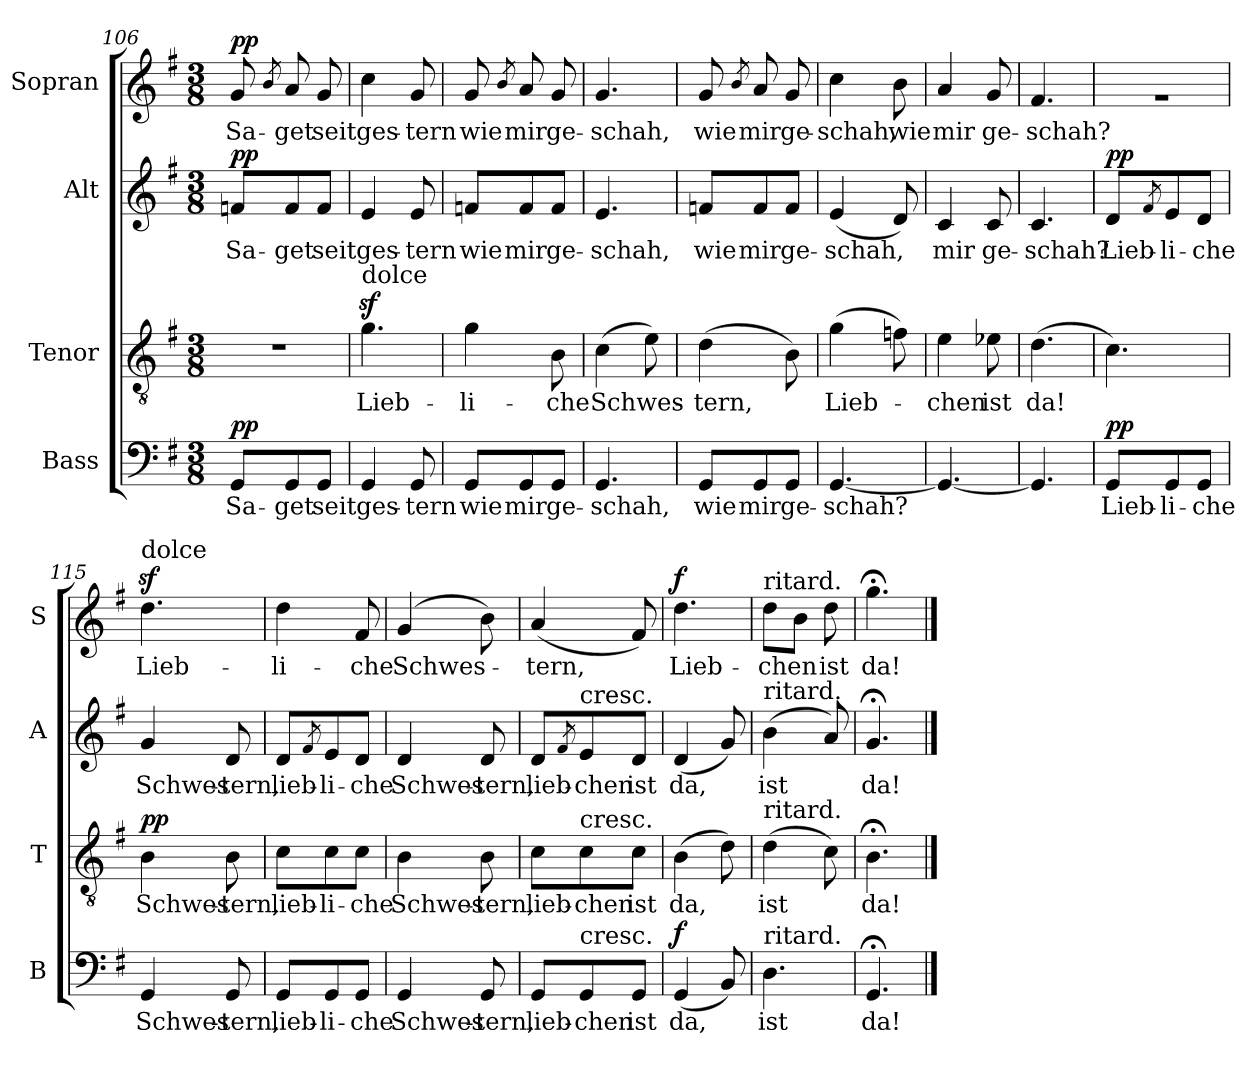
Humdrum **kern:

**kern	**text	**dynam	**kern	**text	**dynam	**kern	**text	**dynam	**kern	**text	**dynam
*part4	*part4	*part4	*part3	*part3	*part3	*part2	*part2	*part2	*part1	*part1	*part1
*staff4	*staff4	*staff4	*staff3	*staff3	*staff3	*staff2	*staff2	*staff2	*staff1	*staff1	*staff1
*I"Bass	*	*	*I"Tenor	*	*	*I"Alt	*	*	*I"Sopran	*	*
*I'B	*	*	*I'T	*	*	*I'A	*	*	*I'S	*	*
*clefF4	*	*	*clefGv2	*	*	*clefG2	*	*	*clefG2	*	*
*k[f#]	*	*	*k[f#]	*	*	*k[f#]	*	*	*k[f#]	*	*
*G:	*	*	*G:	*	*	*G:	*	*	*G:	*	*
*M3/8	*	*	*M3/8	*	*	*M3/8	*	*	*M3/8	*	*
=106	=106	=106	=106	=106	=106	=106	=106	=106	=106	=106	=106
!	!	!LO:DY:a	!	!	!	!	!	!LO:DY:a	!	!	!LO:DY:a
8GG/L	Sa-	pp	4.r	.	.	8fn/L	Sa-	pp	8g	Sa-	pp
.	.	.	.	.	.	.	.	.	8qb/	.	.
8GG/	-get	.	.	.	.	8f/	-get	.	8a	-get	.
8GG/J	seit	.	.	.	.	8f/J	seit	.	8g	seit	.
=107	=107	=107	=107	=107	=107	=107	=107	=107	=107	=107	=107
!	!	!	!LO:TX:a:t=dolce	!	!	!	!	!	!	!	!
4GG	ges-	.	4.gz>	Lieb-	.	4e	ges-	.	4cc	ges-	.
8GG	-tern	.	.	.	.	8e	-tern	.	8g	-tern	.
=108	=108	=108	=108	=108	=108	=108	=108	=108	=108	=108	=108
8GG/L	wie	.	4g	-li-	.	8fn/L	wie	.	8g	wie	.
.	.	.	.	.	.	.	.	.	8qb/	.	.
8GG/	mir	.	.	.	.	8f/	mir	.	8a	mir	.
8GG/J	ge-	.	8B	-che	.	8f/J	ge-	.	8g	ge-	.
=109	=109	=109	=109	=109	=109	=109	=109	=109	=109	=109	=109
4.GG	-schah,	.	(4c	Schwes-	.	4.e	-schah,	.	4.g	-schah,	.
.	.	.	8e)	.	.	.	.	.	.	.	.
=110	=110	=110	=110	=110	=110	=110	=110	=110	=110	=110	=110
8GG/L	wie	.	(4d	-tern,	.	8fn/L	wie	.	8g	wie	.
.	.	.	.	.	.	.	.	.	8qb/	.	.
8GG/	mir	.	.	.	.	8f/	mir	.	8a	mir	.
8GG/J	ge-	.	8B)	.	.	8f/J	ge-	.	8g	ge-	.
=111	=111	=111	=111	=111	=111	=111	=111	=111	=111	=111	=111
[4.GG	-schah?	.	(4g	Lieb-	.	(4e	-schah,	.	4cc	-schah,	.
.	.	.	8fn)	.	.	8d)	.	.	8b	wie	.
=112	=112	=112	=112	=112	=112	=112	=112	=112	=112	=112	=112
4.GG_	.	.	4e	-chen	.	4c	mir	.	4a	mir	.
.	.	.	8e-X	ist	.	8c	ge-	.	8g	ge-	.
=113	=113	=113	=113	=113	=113	=113	=113	=113	=113	=113	=113
4.GG]	.	.	(4.d	da!	.	4.c	-schah?	.	4.f#	-schah?	.
=114	=114	=114	=114	=114	=114	=114	=114	=114	=114	=114	=114
!	!	!LO:DY:a	!	!	!	!	!	!LO:DY:a	!	!	!
8GG/L	Lieb-	pp	4.c)	.	.	8d/L	Lieb-	pp	4.rg	.	.
.	.	.	.	.	.	8qf#/	.	.	.	.	.
8GG/	-li-	.	.	.	.	8e/	-li-	.	.	.	.
8GG/J	che	.	.	.	.	8d/J	che	.	.	.	.
=115	=115	=115	=115	=115	=115	=115	=115	=115	=115	=115	=115
!	!	!	!	!	!	!	!	!	!LO:TX:a:t=dolce	!	!
!	!	!	!	!	!LO:DY:a	!	!	!	!	!	!
4GG	Schwes-	.	4B	Schwes-	pp	4g	Schwes-	.	4.ddz>	Lieb-	.
8GG	-tern,	.	8B	-tern,	.	8d	-tern,	.	.	.	.
=116	=116	=116	=116	=116	=116	=116	=116	=116	=116	=116	=116
8GG/L	lieb-	.	8c\L	lieb-	.	8d/L	lieb-	.	4dd	-li-	.
.	.	.	.	.	.	8qf#/	.	.	.	.	.
8GG/	-li-	.	8c\	-li-	.	8e/	-li-	.	.	.	.
8GG/J	che	.	8c\J	che	.	8d/J	che	.	8f#	-che	.
=117	=117	=117	=117	=117	=117	=117	=117	=117	=117	=117	=117
4GG	Schwes-	.	4B	Schwes-	.	4d	Schwes-	.	(4g	Schwes-	.
8GG	-tern,	.	8B	-tern,	.	8d	-tern,	.	8b)	.	.
=118	=118	=118	=118	=118	=118	=118	=118	=118	=118	=118	=118
8GG/L	lieb-	.	8c\L	lieb-	.	8d/L	lieb-	.	(4a	-tern,	.
.	.	.	.	.	.	8qf#/	.	.	.	.	.
!	!	!	!	!	!	!LO:TX:a:t=cresc.	!	!	!	!	!
!	!	!	!LO:TX:a:t=cresc.	!	!	!	!	!	!	!	!
!LO:TX:a:t=cresc.	!	!	!	!	!	!	!	!	!	!	!
8GG/	-chen	.	8c\	-chen	.	8e/	-chen	.	.	.	.
8GG/J	ist	.	8c\J	ist	.	8d/J	ist	.	8f#)	.	.
=119	=119	=119	=119	=119	=119	=119	=119	=119	=119	=119	=119
!	!	!LO:DY:a	!	!	!	!	!	!	!	!	!LO:DY:a
(4GG	da,	f	(4B	da,	.	(4d	da,	.	4.dd	Lieb-	f
8BB)	.	.	8d)	.	.	8g)	.	.	.	.	.
=120	=120	=120	=120	=120	=120	=120	=120	=120	=120	=120	=120
!	!	!	!	!	!	!	!	!	!LO:TX:a:t=ritard.	!	!
!	!	!	!	!	!	!LO:TX:a:t=ritard.	!	!	!	!	!
!	!	!	!LO:TX:a:t=ritard.	!	!	!	!	!	!	!	!
!LO:TX:a:t=ritard.	!	!	!	!	!	!	!	!	!	!	!
4.D	ist	.	(4d	ist	.	(4b	ist	.	8ddL	-chen	.
.	.	.	.	.	.	.	.	.	8bJ	.	.
.	.	.	8c)	.	.	8a)	.	.	8dd	ist	.
=121	=121	=121	=121	=121	=121	=121	=121	=121	=121	=121	=121
4.GG;<	da!	.	4.B;<	da!	.	4.g;<	da!	.	4.gg;<	da!	.
==	==	==	==	==	==	==	==	==	==	==	==
*-	*-	*-	*-	*-	*-	*-	*-	*-	*-	*-	*-
